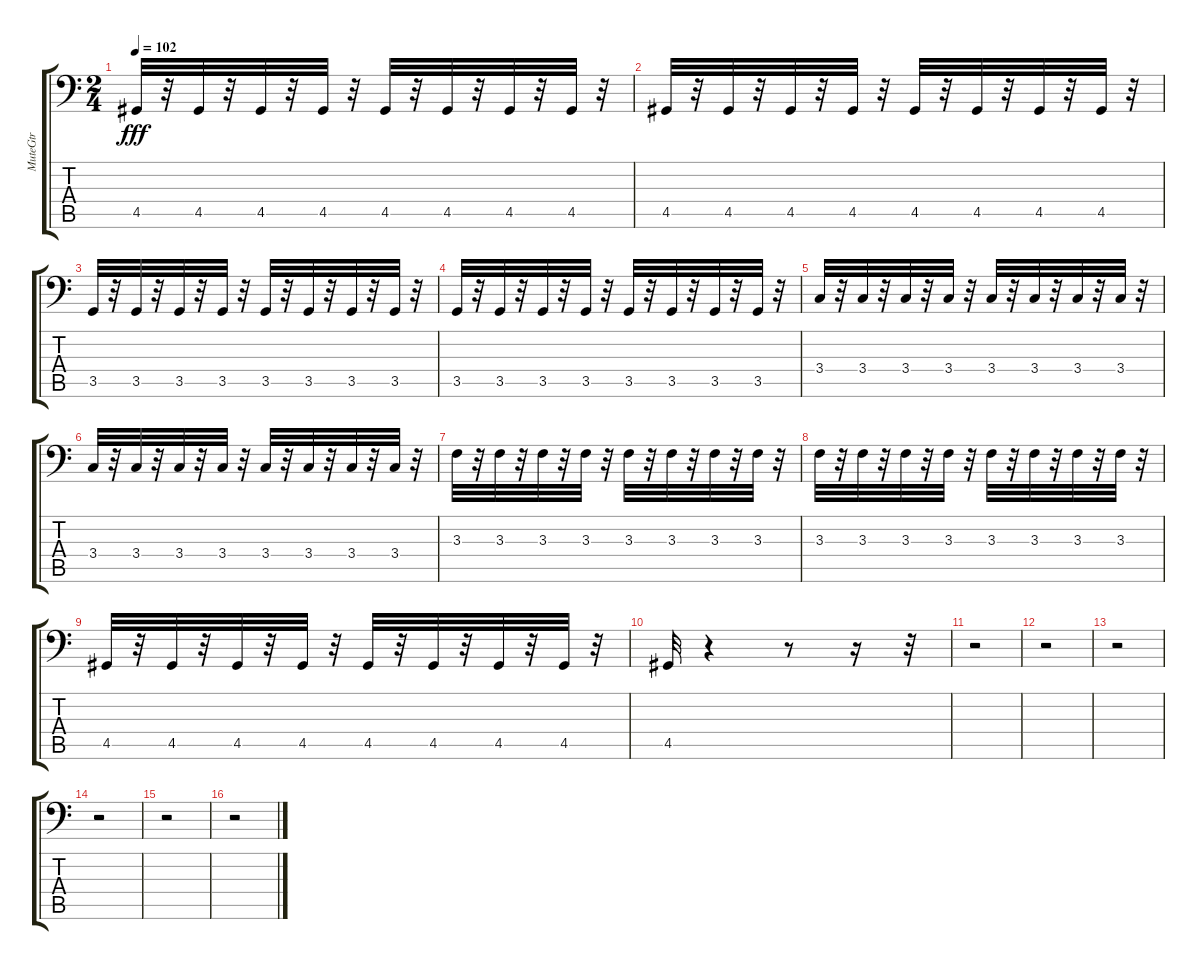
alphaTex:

\track ("MuteGtr" "MuteGtr") {instrument distortionguitar}
\staff {score tabs}
\tuning (C3 G2 D2 A1 E1 B0) {hide}
\ts (2 4)
\tempo 102
\clef f4
\ks c
4.5.32{dy fff} r.32 4.5.32 r.32 4.5.32 r.32 4.5.32 r.32 4.5.32 r.32 4.5.32 r.32 4.5.32 r.32 4.5.32 r.32 |
4.5.32 r.32 4.5.32 r.32 4.5.32 r.32 4.5.32 r.32 4.5.32 r.32 4.5.32 r.32 4.5.32 r.32 4.5.32 r.32 |
3.5.32 r.32 3.5.32 r.32 3.5.32 r.32 3.5.32 r.32 3.5.32 r.32 3.5.32 r.32 3.5.32 r.32 3.5.32 r.32 |
3.5.32 r.32 3.5.32 r.32 3.5.32 r.32 3.5.32 r.32 3.5.32 r.32 3.5.32 r.32 3.5.32 r.32 3.5.32 r.32 |
3.4.32 r.32 3.4.32 r.32 3.4.32 r.32 3.4.32 r.32 3.4.32 r.32 3.4.32 r.32 3.4.32 r.32 3.4.32 r.32 |
3.4.32 r.32 3.4.32 r.32 3.4.32 r.32 3.4.32 r.32 3.4.32 r.32 3.4.32 r.32 3.4.32 r.32 3.4.32 r.32 |
3.3.32 r.32 3.3.32 r.32 3.3.32 r.32 3.3.32 r.32 3.3.32 r.32 3.3.32 r.32 3.3.32 r.32 3.3.32 r.32 |
3.3.32 r.32 3.3.32 r.32 3.3.32 r.32 3.3.32 r.32 3.3.32 r.32 3.3.32 r.32 3.3.32 r.32 3.3.32 r.32 |
4.5.32 r.32 4.5.32 r.32 4.5.32 r.32 4.5.32 r.32 4.5.32 r.32 4.5.32 r.32 4.5.32 r.32 4.5.32 r.32 |
4.5.32 r.4 r.8 r.16 r.32 |
r.2 |
r.2 |
r.2 |
r.2 |
r.2 |
r.2
